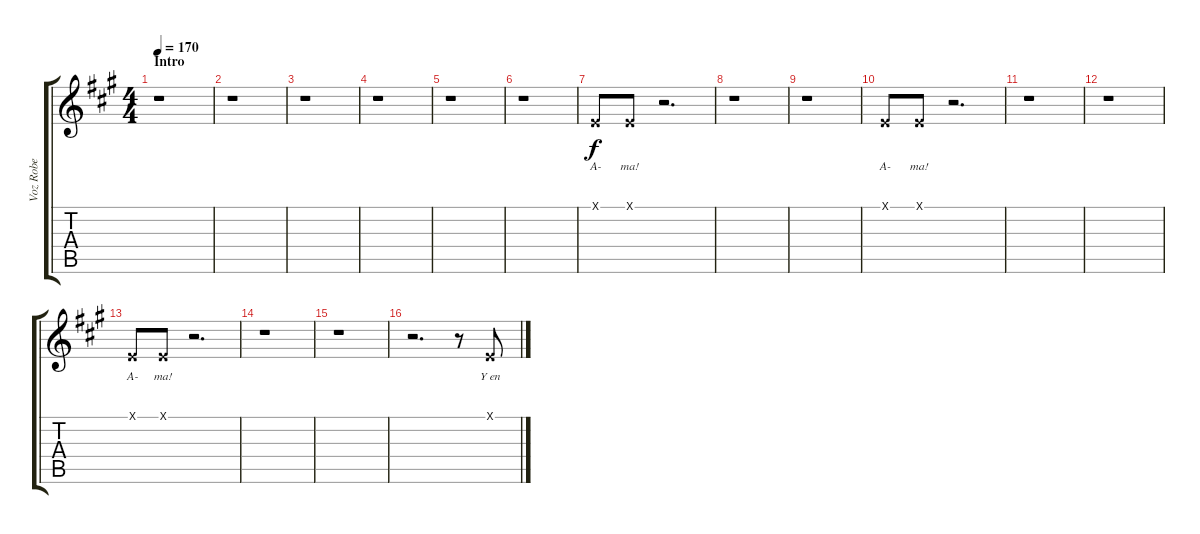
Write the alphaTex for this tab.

\track ("Voz Robe" "Voz Robe") {instrument recorder}
\staff {score tabs}
\tuning (E4 B3 G3 D3 A2 E2) {hide}
\ts (4 4)
\section ("" "Intro")
\tempo 170
\clef g2
\ks a
r.1{dy f instrument recorder} |
r.1 |
r.1 |
r.1 |
r.1 |
r.1 |
0.1{x}.8{lyrics (0 "A-") lyrics (1 "") lyrics (2 "") lyrics (3 "") lyrics (4 "")} 0.1{x}.8{lyrics (0 "ma!") lyrics (1 "") lyrics (2 "") lyrics (3 "") lyrics (4 "")} r.2{d} |
r.1 |
r.1 |
0.1{x}.8{lyrics (0 "A-") lyrics (1 "") lyrics (2 "") lyrics (3 "") lyrics (4 "")} 0.1{x}.8{lyrics (0 "ma!") lyrics (1 "") lyrics (2 "") lyrics (3 "") lyrics (4 "")} r.2{d} |
r.1 |
r.1 |
0.1{x}.8{lyrics (0 "A-") lyrics (1 "") lyrics (2 "") lyrics (3 "") lyrics (4 "")} 0.1{x}.8{lyrics (0 "ma!") lyrics (1 "") lyrics (2 "") lyrics (3 "") lyrics (4 "")} r.2{d} |
r.1 |
r.1 |
r.2{d} r.8 0.1{x}.8{lyrics (0 "Y en") lyrics (1 "") lyrics (2 "") lyrics (3 "") lyrics (4 "")}
